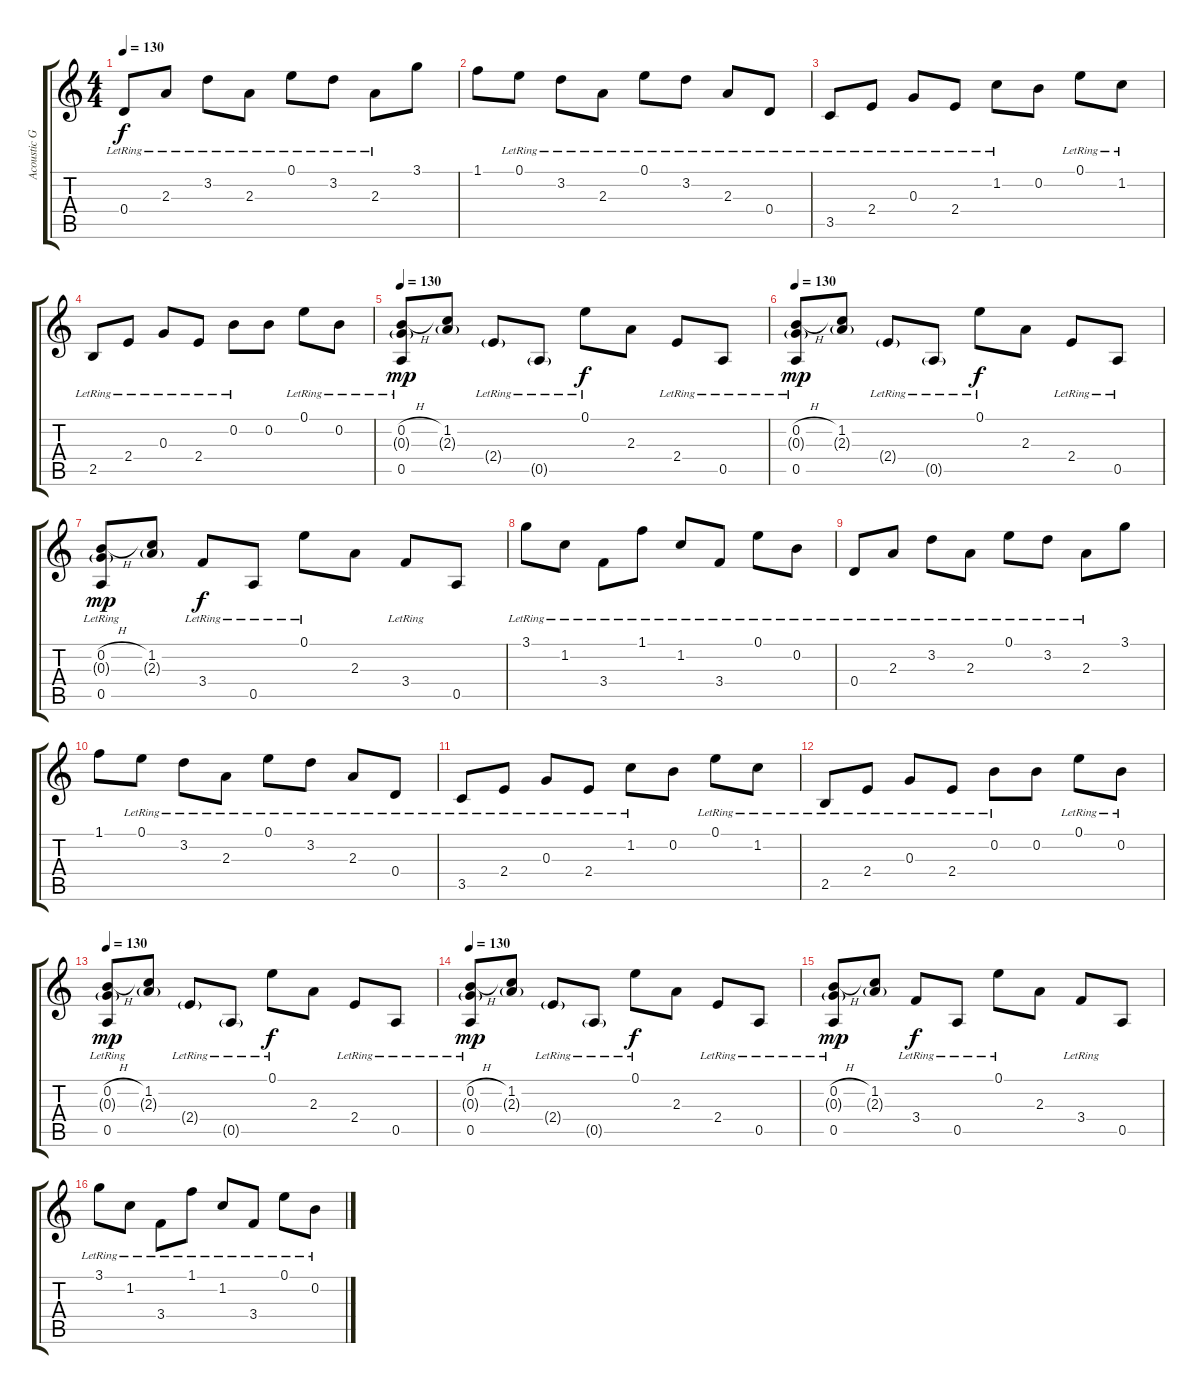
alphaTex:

\track ("Acoustic Guitar 1" "Acoustic G") {instrument acousticguitarnylon}
\staff {score tabs}
\tuning (E4 B3 G3 D3 A2 E2) {hide}
\ts (4 4)
\tempo 130
\clef g2
\ks c
0.4{lr}.8{dy f} 2.3{lr}.8 3.2{lr}.8 2.3{lr}.8 0.1{lr}.8 3.2{lr}.8 2.3{lr}.8 3.1.8 |
1.1.8 0.1{lr}.8 3.2{lr}.8 2.3{lr}.8 0.1{lr}.8 3.2{lr}.8 2.3{lr}.8 0.4{lr}.8 |
3.5{lr}.8 2.4{lr}.8 0.3{lr}.8 2.4{lr}.8 1.2{lr}.8 0.2.8 0.1{lr}.8 1.2{lr}.8 |
2.5{lr}.8 2.4{lr}.8 0.3{lr}.8 2.4{lr}.8 0.2{lr}.8 0.2.8 0.1{lr}.8 0.2{lr}.8 |
\tempo 130
(0.2{h} 0.3{g} 0.5{lr}).8{dy mp} (1.2 2.3{g}).8 2.4{g lr}.8 0.5{g lr}.8 0.1{lr}.8{dy f} 2.3.8 2.4{lr}.8 0.5{lr}.8 |
\tempo 130
(0.2{h} 0.3{g} 0.5{lr}).8{dy mp} (1.2 2.3{g}).8 2.4{g lr}.8 0.5{g lr}.8 0.1{lr}.8{dy f} 2.3.8 2.4{lr}.8 0.5{lr}.8 |
(0.2{h} 0.3{g} 0.5{lr}).8{dy mp} (1.2 2.3{g}).8 3.4{lr}.8{dy f} 0.5{lr}.8 0.1{lr}.8 2.3.8 3.4{lr}.8 0.5.8 |
3.1{lr}.8 1.2{lr}.8 3.4{lr}.8 1.1{lr}.8 1.2{lr}.8 3.4{lr}.8 0.1{lr}.8 0.2{lr}.8 |
0.4{lr}.8 2.3{lr}.8 3.2{lr}.8 2.3{lr}.8 0.1{lr}.8 3.2{lr}.8 2.3{lr}.8 3.1.8 |
1.1.8 0.1{lr}.8 3.2{lr}.8 2.3{lr}.8 0.1{lr}.8 3.2{lr}.8 2.3{lr}.8 0.4{lr}.8 |
3.5{lr}.8 2.4{lr}.8 0.3{lr}.8 2.4{lr}.8 1.2{lr}.8 0.2.8 0.1{lr}.8 1.2{lr}.8 |
2.5{lr}.8 2.4{lr}.8 0.3{lr}.8 2.4{lr}.8 0.2{lr}.8 0.2.8 0.1{lr}.8 0.2{lr}.8 |
\tempo 130
(0.2{h} 0.3{g} 0.5{lr}).8{dy mp} (1.2 2.3{g}).8 2.4{g lr}.8 0.5{g lr}.8 0.1{lr}.8{dy f} 2.3.8 2.4{lr}.8 0.5{lr}.8 |
\tempo 130
(0.2{h} 0.3{g} 0.5{lr}).8{dy mp} (1.2 2.3{g}).8 2.4{g lr}.8 0.5{g lr}.8 0.1{lr}.8{dy f} 2.3.8 2.4{lr}.8 0.5{lr}.8 |
(0.2{h} 0.3{g} 0.5{lr}).8{dy mp} (1.2 2.3{g}).8 3.4{lr}.8{dy f} 0.5{lr}.8 0.1{lr}.8 2.3.8 3.4{lr}.8 0.5.8 |
3.1{lr}.8 1.2{lr}.8 3.4{lr}.8 1.1{lr}.8 1.2{lr}.8 3.4{lr}.8 0.1{lr}.8 0.2{lr}.8
